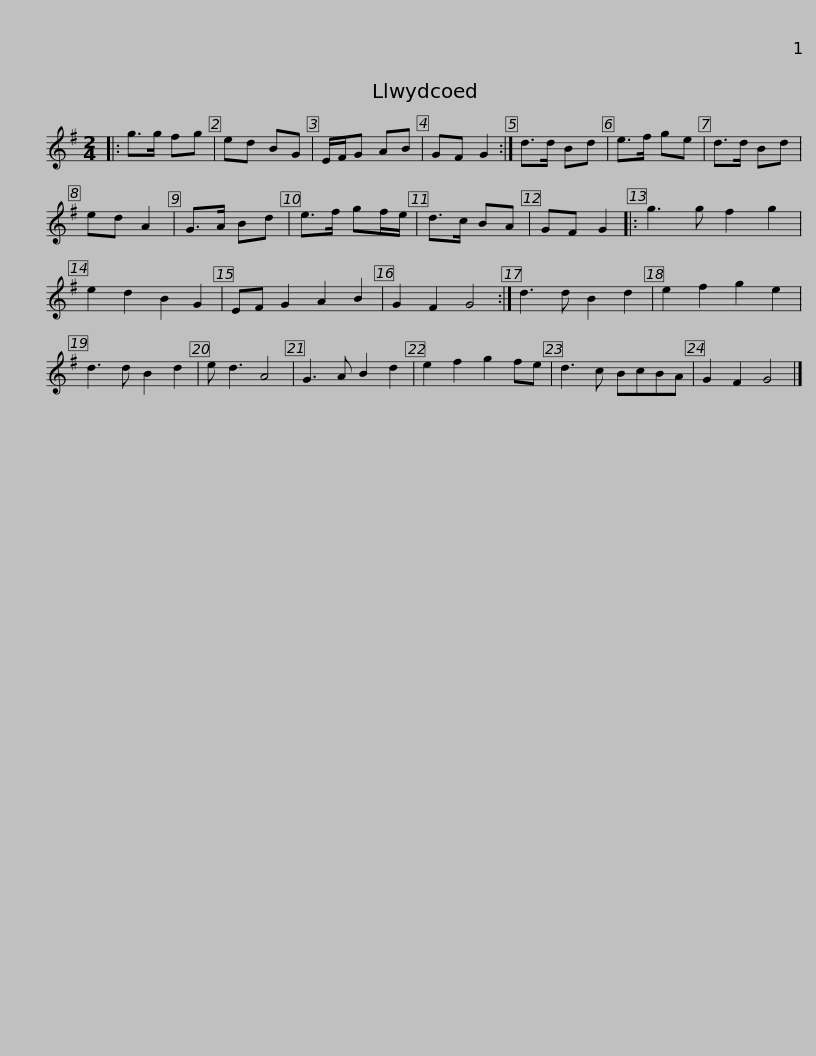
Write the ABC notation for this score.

X:1
L:1/8
M:2/4
I:linebreak $
K:G
V:1 treble
V:1
|: g>g fg | ed BG | E/F/G AB | GF G2 :| d>d Bd | %5
 e>f ge | d>d Bd | ed A2 | G>A Bd | e>f gf/e/ |$ %10
 d>c BA | GF G2 |: g3 g f2 g2 | e2 d2 B2 G2 | EF G2 A2 B2 | %15
 G2 F2 G4 :| d3 d B2 d2 | e2 f2 g2 e2 | d3 d B2 d2 | e d3 A4 |$ %20
 G3 A B2 d2 | e2 f2 g2 fe | d3 c BcBA | G2 F2 G4 |] %24
